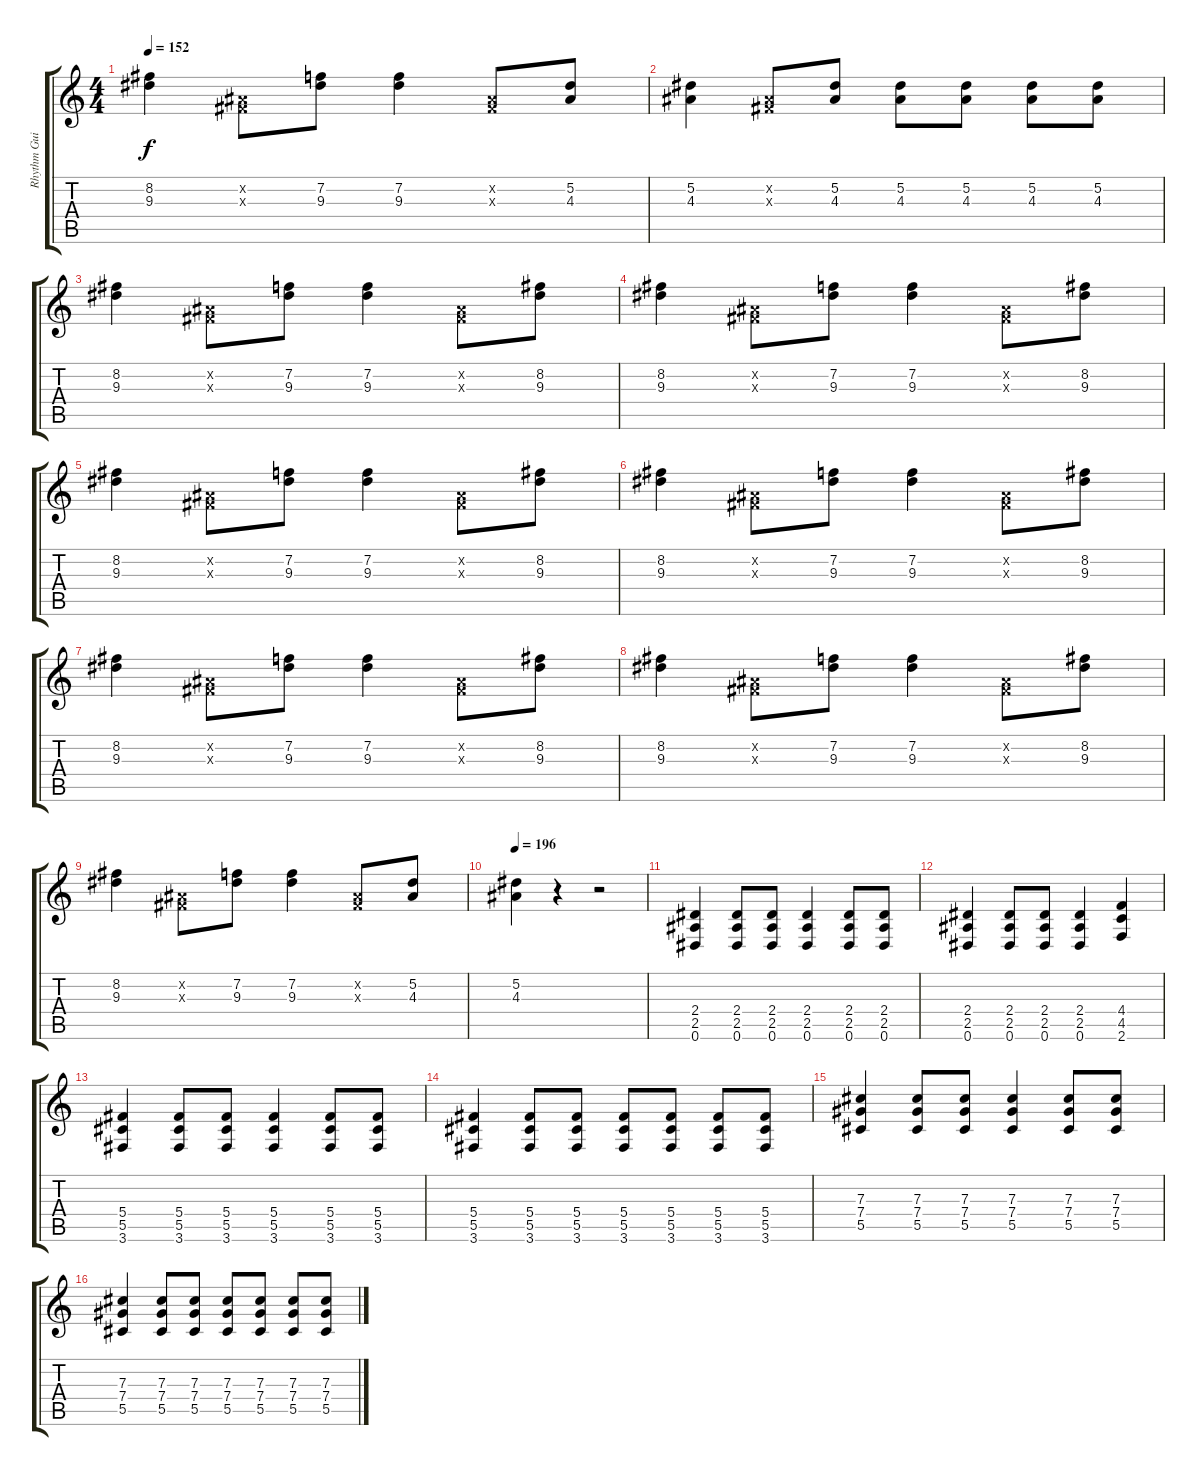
\track ("Rhythm Guitar  " "Rhythm Gui") {instrument overdrivenguitar}
\staff {score tabs}
\tuning (Eb4 Bb3 Gb3 Db3 Ab2 Eb2) {hide}
\ts (4 4)
\tempo 152
\clef g2
\ks c
(8.2 9.3).4{dy f} (0.2{x} 0.3{x}).8 (7.2 9.3).8 (7.2 9.3).4 (0.2{x} 0.3{x}).8 (5.2 4.3).8 |
(5.2 4.3).4 (0.2{x} 0.3{x}).8 (5.2 4.3).8 (5.2 4.3).8 (5.2 4.3).8 (5.2 4.3).8 (5.2 4.3).8 |
(8.2 9.3).4 (0.2{x} 0.3{x}).8 (7.2 9.3).8 (7.2 9.3).4 (0.2{x} 0.3{x}).8 (8.2 9.3).8 |
(8.2 9.3).4 (0.2{x} 0.3{x}).8 (7.2 9.3).8 (7.2 9.3).4 (0.2{x} 0.3{x}).8 (8.2 9.3).8 |
(8.2 9.3).4 (0.2{x} 0.3{x}).8 (7.2 9.3).8 (7.2 9.3).4 (0.2{x} 0.3{x}).8 (8.2 9.3).8 |
(8.2 9.3).4 (0.2{x} 0.3{x}).8 (7.2 9.3).8 (7.2 9.3).4 (0.2{x} 0.3{x}).8 (8.2 9.3).8 |
(8.2 9.3).4 (0.2{x} 0.3{x}).8 (7.2 9.3).8 (7.2 9.3).4 (0.2{x} 0.3{x}).8 (8.2 9.3).8 |
(8.2 9.3).4 (0.2{x} 0.3{x}).8 (7.2 9.3).8 (7.2 9.3).4 (0.2{x} 0.3{x}).8 (8.2 9.3).8 |
(8.2 9.3).4 (0.2{x} 0.3{x}).8 (7.2 9.3).8 (7.2 9.3).4 (0.2{x} 0.3{x}).8 (5.2 4.3).8 |
\tempo 196
(5.2 4.3).4 r.4 r.2 |
(2.4 2.5 0.6).4{instrument overdrivenguitar} (2.4 2.5 0.6).8 (2.4 2.5 0.6).8 (2.4 2.5 0.6).4 (2.4 2.5 0.6).8 (2.4 2.5 0.6).8 |
(2.4 2.5 0.6).4 (2.4 2.5 0.6).8 (2.4 2.5 0.6).8 (2.4 2.5 0.6).4 (4.4 4.5 2.6).4 |
(5.4 5.5 3.6).4 (5.4 5.5 3.6).8 (5.4 5.5 3.6).8 (5.4 5.5 3.6).4 (5.4 5.5 3.6).8 (5.4 5.5 3.6).8 |
(5.4 5.5 3.6).4 (5.4 5.5 3.6).8 (5.4 5.5 3.6).8 (5.4 5.5 3.6).8 (5.4 5.5 3.6).8 (5.4 5.5 3.6).8 (5.4 5.5 3.6).8 |
(7.3 7.4 5.5).4 (7.3 7.4 5.5).8 (7.3 7.4 5.5).8 (7.3 7.4 5.5).4 (7.3 7.4 5.5).8 (7.3 7.4 5.5).8 |
(7.3 7.4 5.5).4 (7.3 7.4 5.5).8 (7.3 7.4 5.5).8 (7.3 7.4 5.5).8 (7.3 7.4 5.5).8 (7.3 7.4 5.5).8 (7.3 7.4 5.5).8
